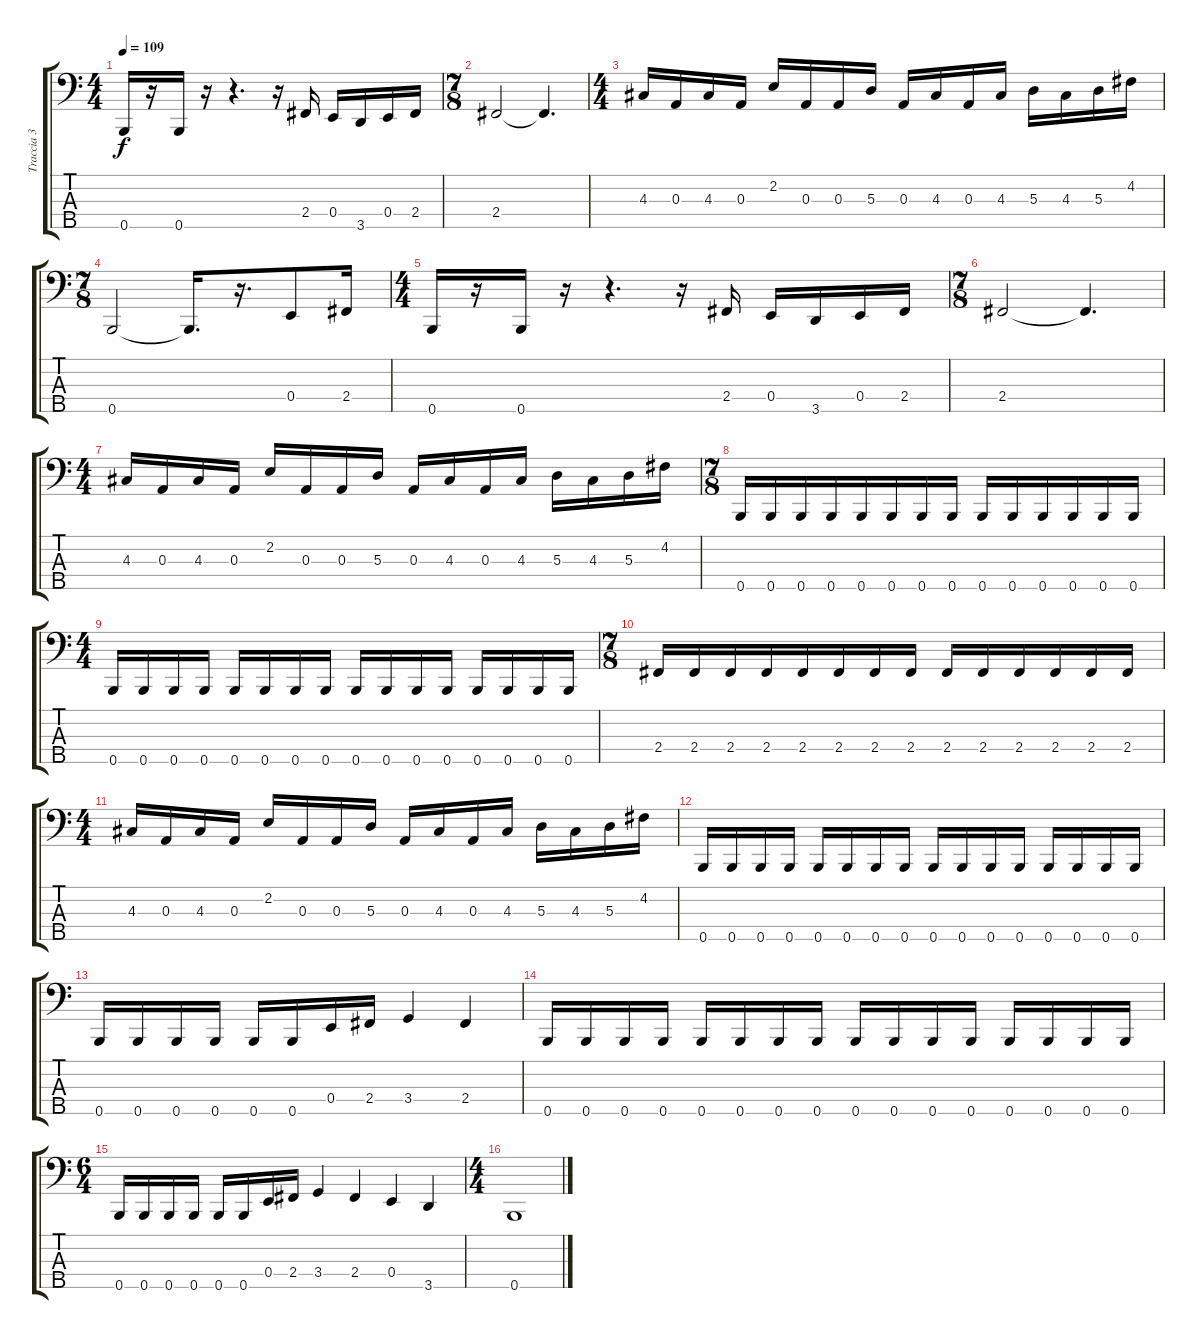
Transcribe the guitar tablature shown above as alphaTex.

\track ("Traccia 3" "Traccia 3") {instrument electricbassfinger}
\staff {score tabs}
\tuning (G2 D2 A1 E1 B0) {hide}
\ts (4 4)
\tempo 109
\clef f4
\ks c
0.5.16{dy f} r.16 0.5.16 r.16 r.4{d} r.16 2.4.16 0.4.16 3.5.16 0.4.16 2.4.16 |
\ts (7 8)
2.4.2 2.4{t}.4{d} |
\ts (4 4)
4.3.16 0.3.16 4.3.16 0.3.16 2.2.16 0.3.16 0.3.16 5.3.16 0.3.16 4.3.16 0.3.16 4.3.16 5.3.16 4.3.16 5.3.16 4.2.16 |
\ts (7 8)
0.5.2 0.5{t}.16{d} r.16{d} 0.4.8 2.4.16 |
\ts (4 4)
0.5.16 r.16 0.5.16 r.16 r.4{d} r.16 2.4.16 0.4.16 3.5.16 0.4.16 2.4.16 |
\ts (7 8)
2.4.2 2.4{t}.4{d} |
\ts (4 4)
4.3.16 0.3.16 4.3.16 0.3.16 2.2.16 0.3.16 0.3.16 5.3.16 0.3.16 4.3.16 0.3.16 4.3.16 5.3.16 4.3.16 5.3.16 4.2.16 |
\ts (7 8)
0.5.16 0.5.16 0.5.16 0.5.16 0.5.16 0.5.16 0.5.16 0.5.16 0.5.16 0.5.16 0.5.16 0.5.16 0.5.16 0.5.16 |
\ts (4 4)
0.5.16 0.5.16 0.5.16 0.5.16 0.5.16 0.5.16 0.5.16 0.5.16 0.5.16 0.5.16 0.5.16 0.5.16 0.5.16 0.5.16 0.5.16 0.5.16 |
\ts (7 8)
2.4.16 2.4.16 2.4.16 2.4.16 2.4.16 2.4.16 2.4.16 2.4.16 2.4.16 2.4.16 2.4.16 2.4.16 2.4.16 2.4.16 |
\ts (4 4)
4.3.16 0.3.16 4.3.16 0.3.16 2.2.16 0.3.16 0.3.16 5.3.16 0.3.16 4.3.16 0.3.16 4.3.16 5.3.16 4.3.16 5.3.16 4.2.16 |
0.5.16 0.5.16 0.5.16 0.5.16 0.5.16 0.5.16 0.5.16 0.5.16 0.5.16 0.5.16 0.5.16 0.5.16 0.5.16 0.5.16 0.5.16 0.5.16 |
0.5.16 0.5.16 0.5.16 0.5.16 0.5.16 0.5.16 0.4.16 2.4.16 3.4.4 2.4.4 |
0.5.16 0.5.16 0.5.16 0.5.16 0.5.16 0.5.16 0.5.16 0.5.16 0.5.16 0.5.16 0.5.16 0.5.16 0.5.16 0.5.16 0.5.16 0.5.16 |
\ts (6 4)
0.5.16 0.5.16 0.5.16 0.5.16 0.5.16 0.5.16 0.4.16 2.4.16 3.4.4 2.4.4 0.4.4 3.5.4 |
\ts (4 4)
0.5.1
